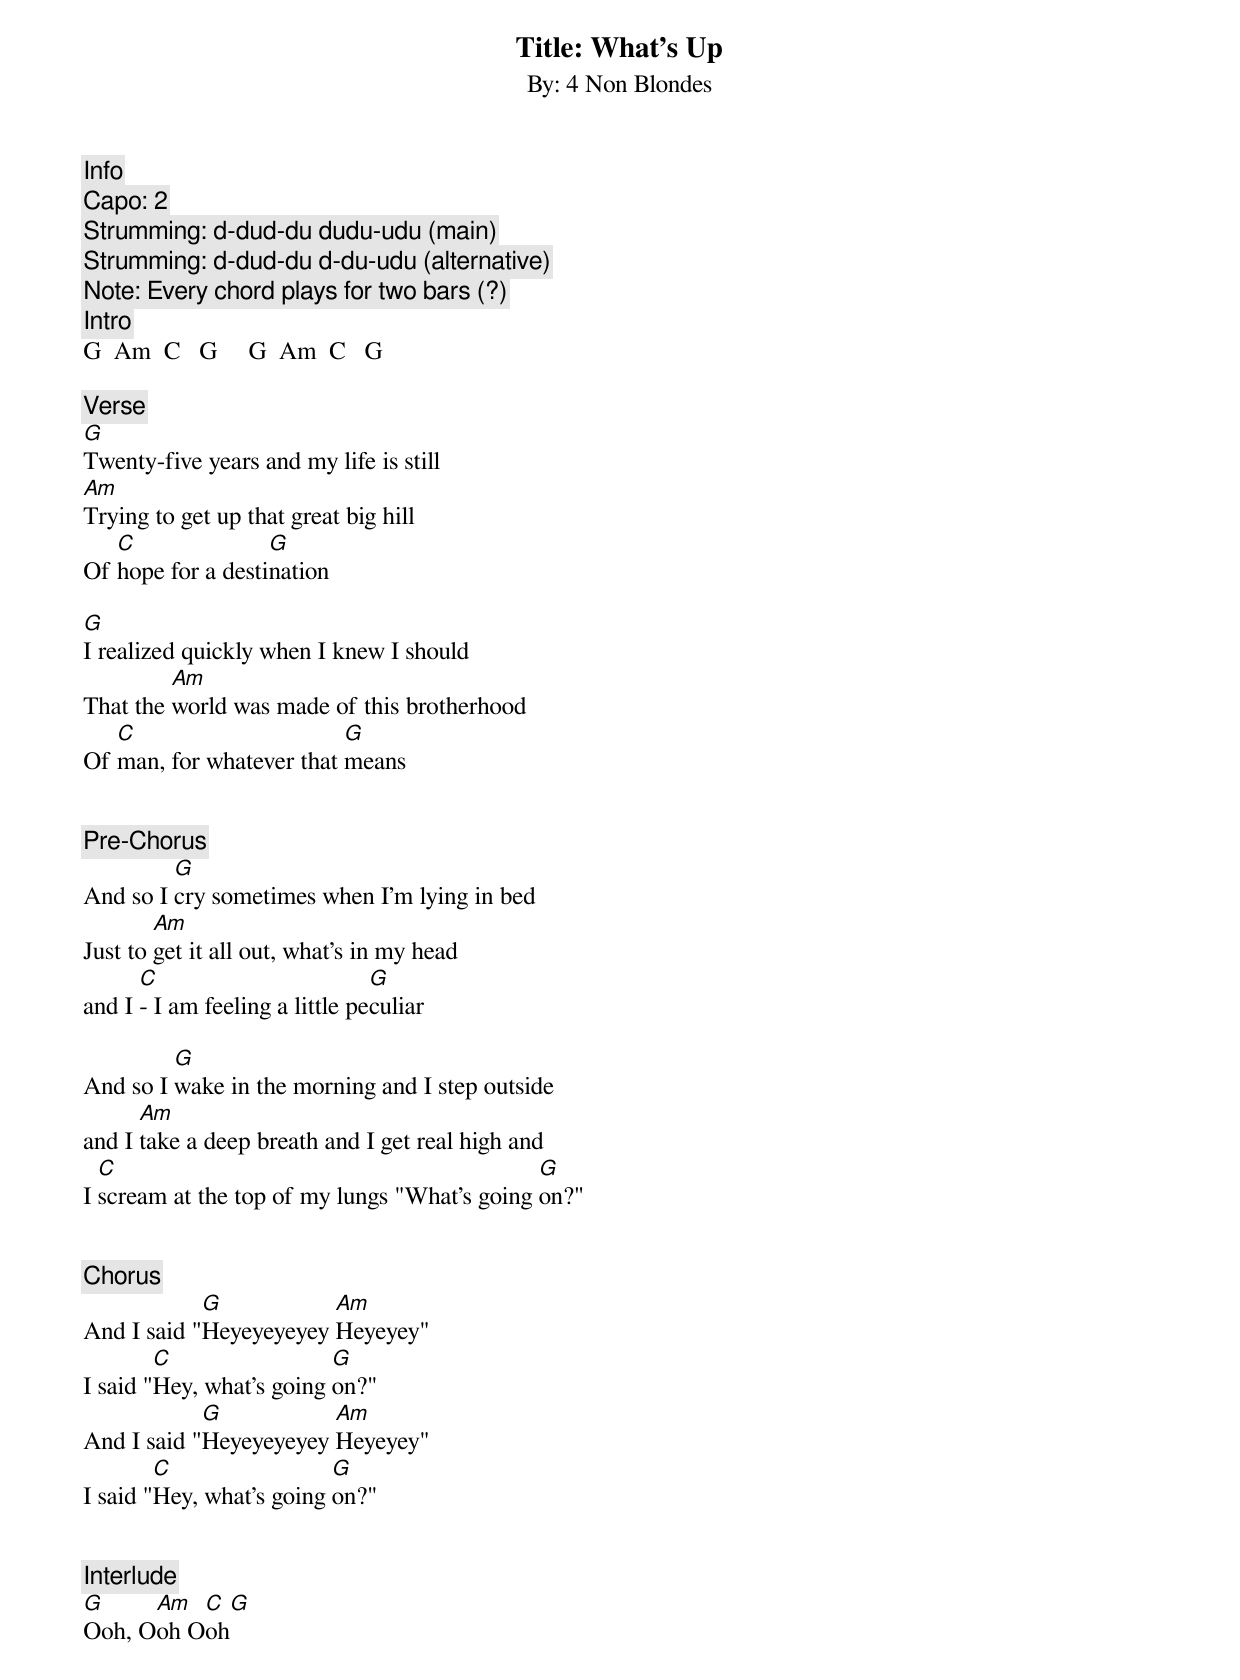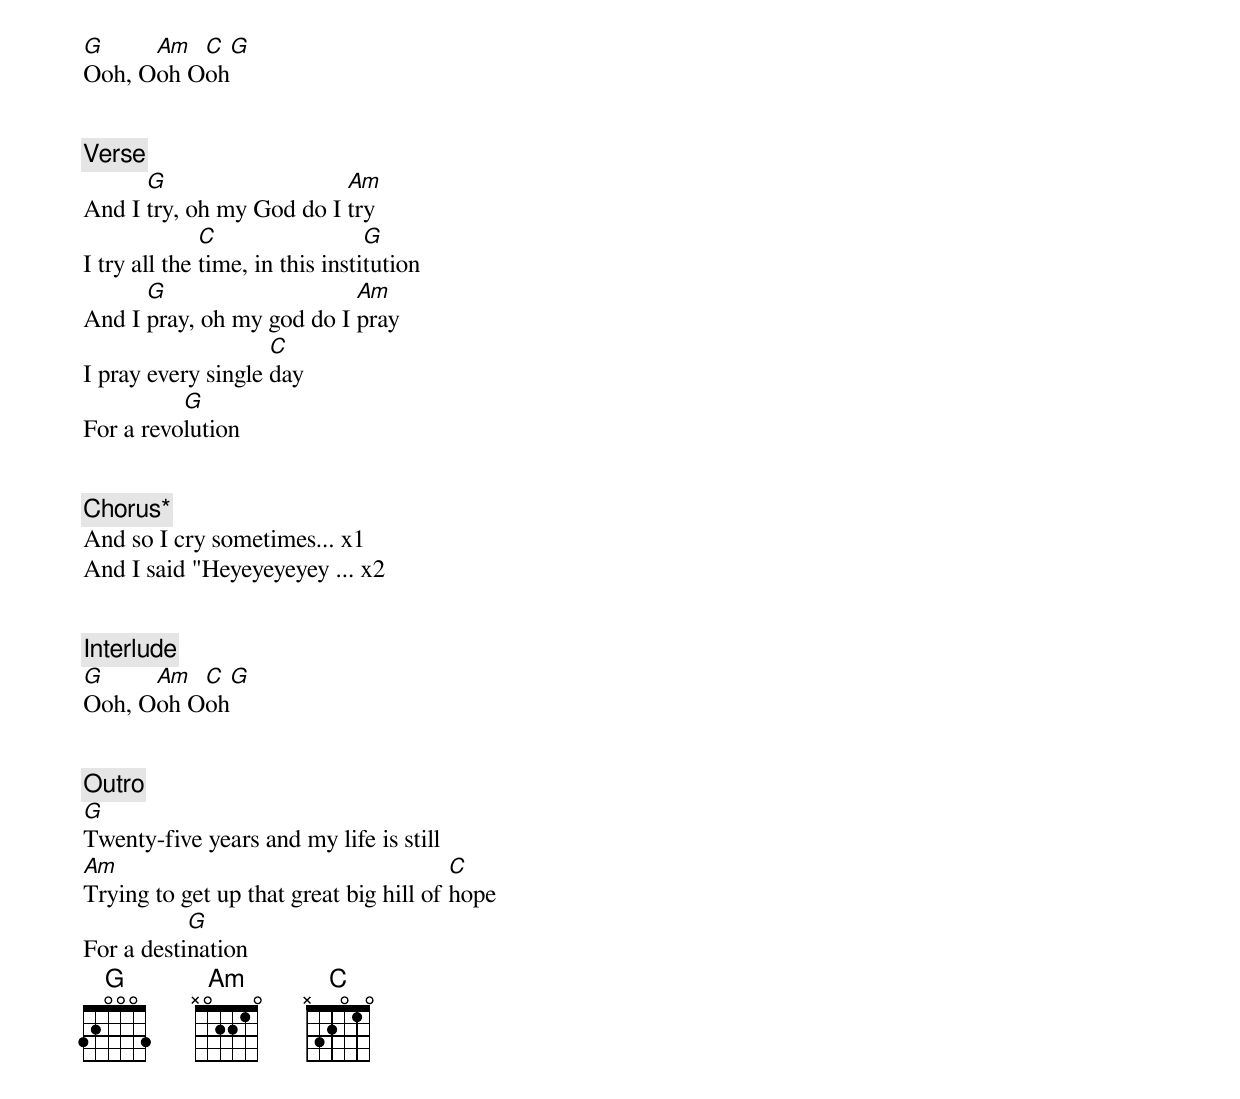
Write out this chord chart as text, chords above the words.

[Info]
Title: What's Up
By: 4 Non Blondes
Capo: 2
Strumming: d-dud-du dudu-udu (main)
Strumming: d-dud-du d-du-udu (alternative)
Note: Every chord plays for two bars (?)
[Intro]
G  Am  C   G     G  Am  C   G

[Verse]
G
Twenty-five years and my life is still
Am
Trying to get up that great big hill
   C               G
Of hope for a destination

G
I realized quickly when I knew I should
         Am
That the world was made of this brotherhood
   C                      G
Of man, for whatever that means


[Pre-Chorus]
         G
And so I cry sometimes when I'm lying in bed
        Am
Just to get it all out, what's in my head
      C                         G
and I - I am feeling a little peculiar

         G
And so I wake in the morning and I step outside
      Am
and I take a deep breath and I get real high and
  C                                           G
I scream at the top of my lungs "What's going on?"


[Chorus]
            G           Am
And I said "Heyeyeyeyey Heyeyey"
        C                 G
I said "Hey, what's going on?"
            G           Am
And I said "Heyeyeyeyey Heyeyey"
        C                 G
I said "Hey, what's going on?"


[Interlude]
G     Am  C   G
Ooh, Ooh Ooh
G     Am  C   G
Ooh, Ooh Ooh


[Verse]
      G                   Am
And I try, oh my God do I try
              C                  G
I try all the time, in this institution
      G                    Am
And I pray, oh my god do I pray
                    C
I pray every single day
          G
For a revolution


[Chorus*]
And so I cry sometimes... x1
And I said "Heyeyeyeyey ... x2


[Interlude]
G     Am  C   G
Ooh, Ooh Ooh


[Outro]
G
Twenty-five years and my life is still
Am                                      C
Trying to get up that great big hill of hope
           G
For a destination
